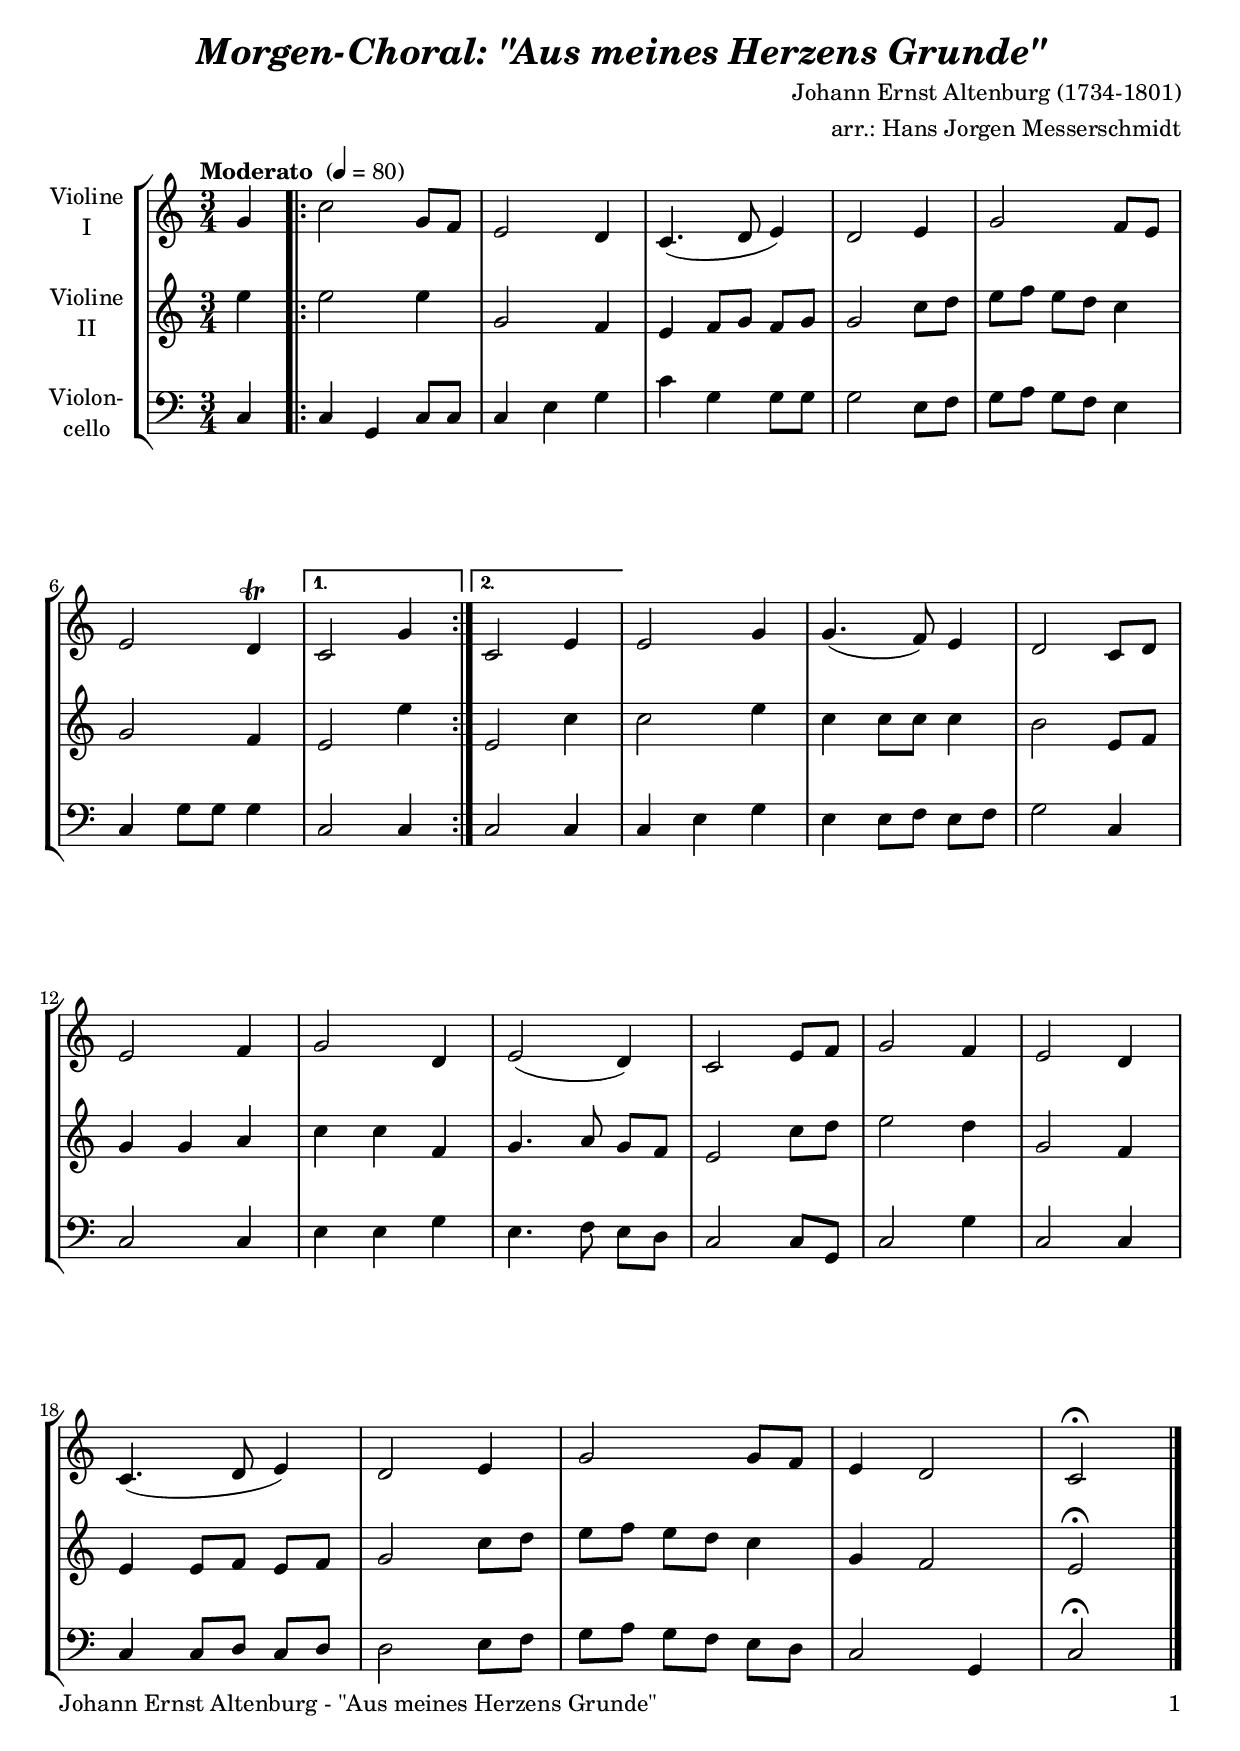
\version "2.24.1"
\include "deutsch.ly"

#(set-global-staff-size 20)

\header {
  title     = \markup \bold \italic "Morgen-Choral: \"Aus meines Herzens Grunde\""
  composer  = "Johann Ernst Altenburg (1734-1801)"
  arranger  = "arr.: Hans Jorgen Messerschmidt"
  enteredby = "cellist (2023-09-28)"
%  piece     = ""
}

voiceconsts = {
 \key b \major
 \time 3/4
 \clef "treble"
 \numericTimeSignature
 \compressEmptyMeasures
  % Set default beaming for all staves
  \set Timing.beamExceptions = #'()
  \set Timing.baseMoment     = #(ly:make-moment 1 4)
  \set Timing.beatStructure  = #'(1 1 1)
 \tempo "Moderato " 4=80
}

mivl = "violin"
miba = "cello"
mipz = "pizzicato strings"

dolc = \markup \italic "dolce"
lega = \markup \italic "legato"
mest = \markup \italic "mezzo staccato"
pizz = \markup \italic "(pizz.)"
rit  = \mark \markup \box \italic "rit."

va = \relative c' {
  \voiceconsts

  \partial 4 f4
  \repeat volta 2 {
    b2 f8 es
    d2 c4
    b4.( c8 d4)
    c2 d4
    f2 es8 d
    d2 c4\trill
  }
  \alternative {
    { b2 f'4 }
    { b,2 d4 }
  }
  d2 f4
  f4.( es8) d4
  c2 b8 c
  d2 es4
  f2 c4
  d2( c4)

  b2 d8 es
  f2 es4
  d2 c4
  b4.( c8 d4)
  c2 d4
  f2 f8 es
  d4 c2
  \partial 2 b\fermata \bar "|."
}

vb = \relative c'' {
  \voiceconsts

  \partial 4 d4
  \repeat volta 2 {
    d2 d4
    f,2 es4
    d es8 f es f
    f2 b8 c
    d es d c b4
    f2 es4
  }
  \alternative {
    { d2 d'4 }
    { d,2 b'4 }
  }
  b2 d4
  b b8 b b4
  a2 d,8 es
  f4 f g
  b b es,
  f4. g8 f es

  d2 b'8 c
  d2 c4
  f,2 es4
  d d8 es d es
  f2 b8 c
  d es d c b4
  f es2
  \partial 2 d\fermata \bar "|."
}

vc = \relative c {
  \voiceconsts
  \clef "bass"
  
  \partial 4 b4
  \repeat volta 2 {
    b f b8 b
    b4 d f
    b f f8 f
    f2 d8 es
    f g f es d4
    b f'8 f f4
  }
  \alternative {
    { b,2 b4 }
    { b2 b4 }
  }
  b d f
  d d8 es d es
  f2 b,4
  b2 b4
  d d f
  d4. es8 d c

  b2 b8 f
  b2 f'4
  b,2 b4
  b b8 c b c
  c2 d8 es
  f g f es d c
  b2 f4
  \partial 2 b2\fermata \bar "|."
}


music = \new StaffGroup <<
      \new Staff {
        \set Staff.midiInstrument = \mivl
        \set Staff.instrumentName = \markup \center-column { "Violine" "I" }
        \transpose b c' { \va }
      }
      
      \new Staff {
        \set Staff.midiInstrument = \mivl
        \set Staff.instrumentName = \markup \center-column { "Violine" "II" }
        \transpose b c' { \vb }
      }
      
      \new Staff {
        \set Staff.midiInstrument = \miba
        \set Staff.instrumentName = \markup \center-column { "Violon-" "cello" }
        \transpose b c' { \vc }
      }
>>

\book {
  \paper {
    print-page-number = ##t
    print-first-page-number = ##t
    ragged-last-bottom = ##f
    oddHeaderMarkup = \markup \null
    evenHeaderMarkup = \markup \null
    oddFooterMarkup = \markup {
      \fill-line {
        \if \should-print-page-number
        "Johann Ernst Altenburg - \"Aus meines Herzens Grunde\"" \fromproperty #'page:page-number-string
      }
    }
    evenFooterMarkup = \oddFooterMarkup
  } \score {
    \music
    \layout {}
  }

  \score {
    \unfoldRepeats \music

    \midi {
      \context {
        \Score
      }
    }
  }
}